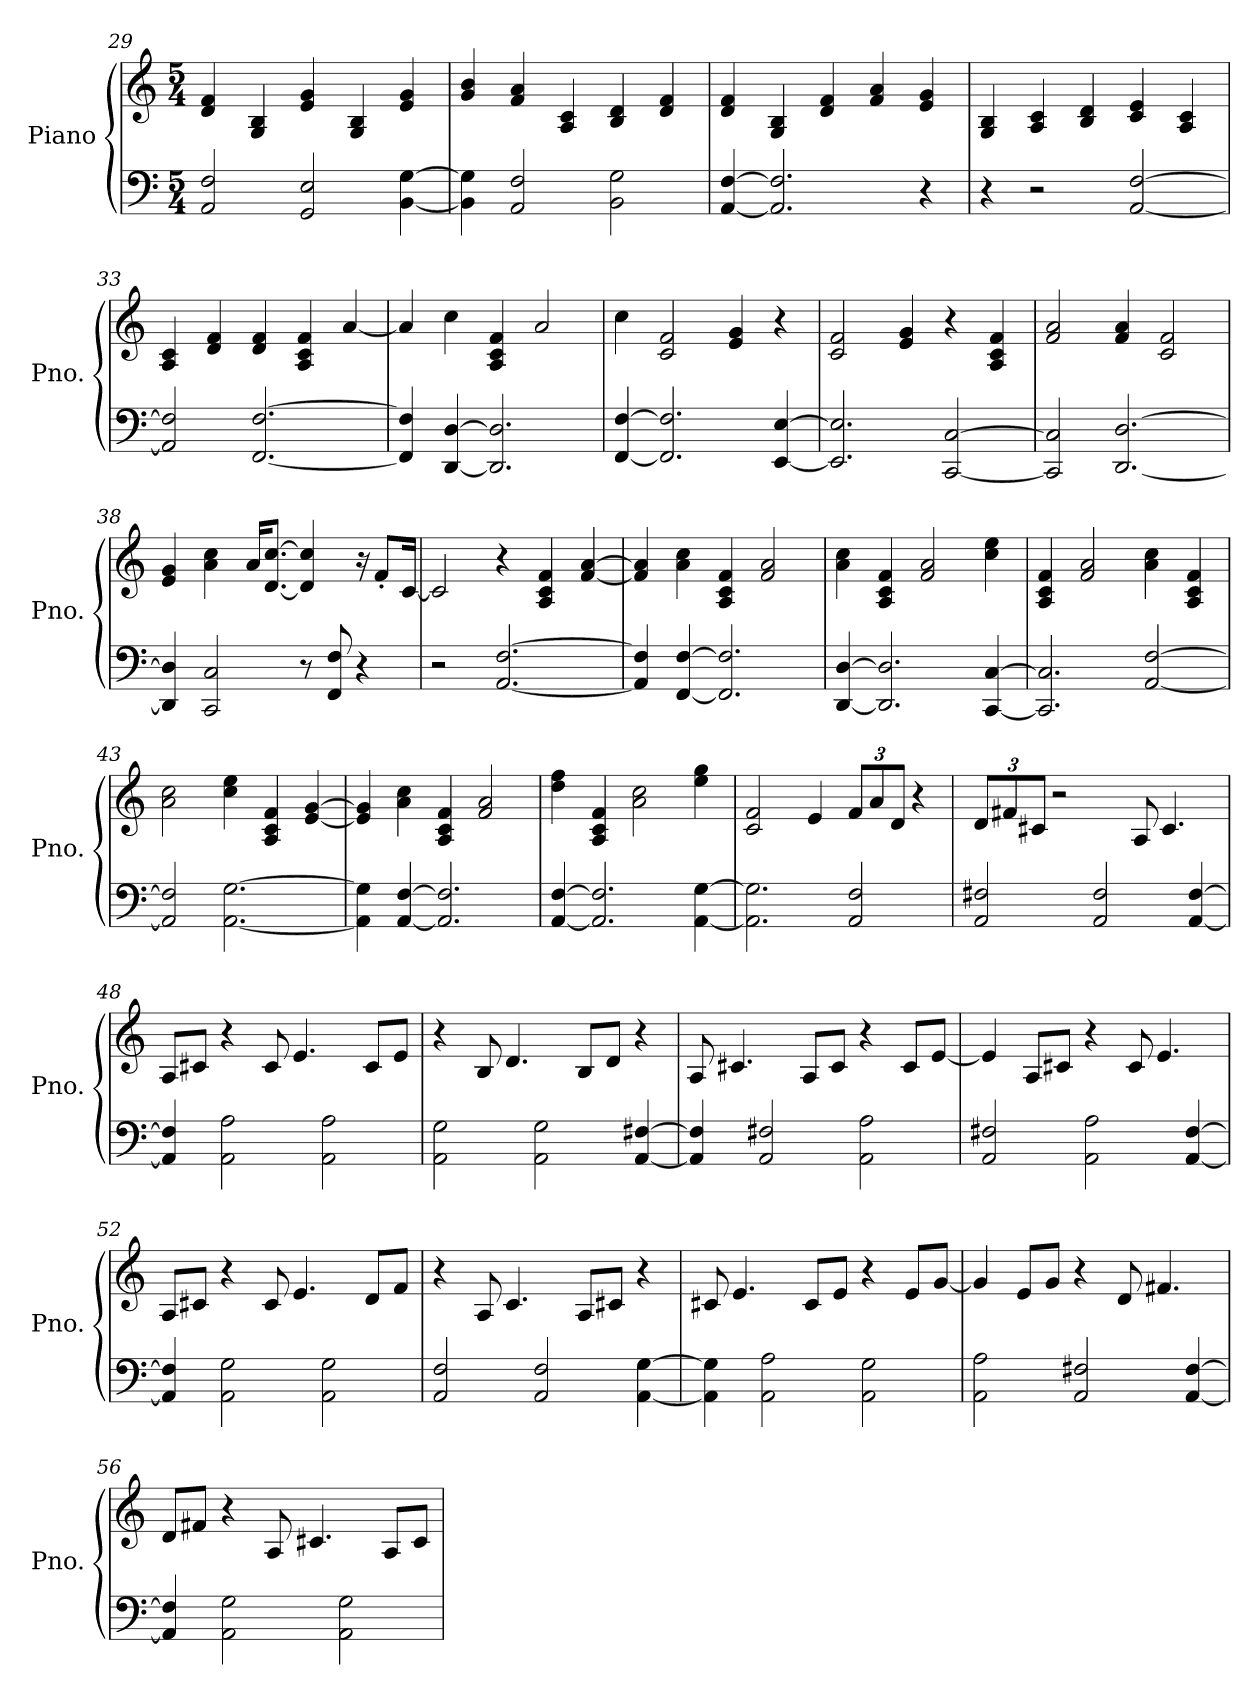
**kern	**kern
*part2	*part1
*staff2	*staff1
*I"Piano	*I"Piano
*I'Pno.	*I'Pno.
*clefF4	*clefG2
*k[]	*k[]
*M5/4	*M5/4
=29	=29
2AA/ 2F/	4d/ 4f/
.	4G/ 4B/
2GG/ 2E/	4e/ 4g/
.	4G/ 4B/
[4BB\ [4G\	4e/ 4g/
=30	=30
4BB\] 4G\]	4g/ 4b/
2AA/ 2F/	4f/ 4a/
.	4A/ 4c/
2BB\ 2G\	4B/ 4d/
.	4d/ 4f/
!!LO:PB:g=z
=31	=31
[4AA/ [4F/	4d/ 4f/
2.AA/] 2.F/]	4G/ 4B/
.	4d/ 4f/
.	4f/ 4a/
4r	4e/ 4g/
=32	=32
4r	4G/ 4B/
2r	4A/ 4c/
.	4B/ 4d/
[2AA/ [2F/	4c/ 4e/
.	4A/ 4c/
=33	=33
2AA/] 2F/]	4A/ 4c/
.	4d/ 4f/
[2.FF/ [2.F/	4d/ 4f/
.	4A/ 4c/ 4f/
.	[4a/
=34	=34
4FF/] 4F/]	4a/]
[4DD/ [4D/	4cc\
2.DD/] 2.D/]	4A/ 4c/ 4f/
.	2a/
=35	=35
[4FF/ [4F/	4cc\
2.FF/] 2.F/]	2c/ 2f/
.	4e/ 4g/
[4EE/ [4E/	4r
=36	=36
2.EE/] 2.E/]	2c/ 2f/
.	4e/ 4g/
[2CC/ [2C/	4r
.	4A/ 4c/ 4f/
=37	=37
2CC/] 2C/]	2f/ 2a/
[2.DD/ [2.D/	4f/ 4a/
.	2c/ 2f/
!!LO:LB:g=z
=38	=38
4DD/] 4D/]	4e/ 4g/
2CC/ 2C/	4a\ 4cc\
.	16a/KL
.	[8.d/ [8.cc/J
8r	4d/] 4cc/]
8FF/ 8F/	.
4r	16r
.	8f'/L
.	[16c/Jk
=39	=39
2r	2c/]
[2.AA/ [2.F/	4r
.	4A/ 4c/ 4f/
.	[4f/ [4a/
=40	=40
4AA/] 4F/]	4f/] 4a/]
[4FF/ [4F/	4a\ 4cc\
2.FF/] 2.F/]	4A/ 4c/ 4f/
.	2f/ 2a/
=41	=41
[4DD/ [4D/	4a\ 4cc\
2.DD/] 2.D/]	4A/ 4c/ 4f/
.	2f/ 2a/
[4CC/ [4C/	4cc\ 4ee\
=42	=42
2.CC/] 2.C/]	4A/ 4c/ 4f/
.	2f/ 2a/
[2AA/ [2F/	4a\ 4cc\
.	4A/ 4c/ 4f/
=43	=43
2AA/] 2F/]	2a\ 2cc\
[2.AA\ [2.G\	4cc\ 4ee\
.	4A/ 4c/ 4f/
.	[4e/ [4g/
=44	=44
4AA\] 4G\]	4e/] 4g/]
[4AA/ [4F/	4a\ 4cc\
2.AA/] 2.F/]	4A/ 4c/ 4f/
.	2f/ 2a/
!!LO:LB:g=z
=45	=45
[4AA/ [4F/	4dd\ 4ff\
2.AA/] 2.F/]	4A/ 4c/ 4f/
.	2a\ 2cc\
[4AA\ [4G\	4ee\ 4gg\
=46	=46
2.AA\] 2.G\]	2c/ 2f/
.	4e/
*	*Xbrackettup
2AA/ 2F/	12f/L
.	12a/
.	12d/J
.	4r
=47	=47
2AA/ 2F#X/	12d/L
.	12f#X/
.	12c#X/J
.	2r
2AA/ 2F#/	.
.	8A/
.	4.c#/
[4AA/ [4F#/	.
=48	=48
4AA/] 4F#/]	8A/L
.	8c#X/J
2AA\ 2A\	4r
.	8c#/
.	4.e/
2AA\ 2A\	.
.	8c#/L
.	8e/J
=49	=49
2AA\ 2G\	4r
.	8B/
.	4.d/
2AA\ 2G\	.
.	8B/L
.	8d/J
[4AA/ [4F#X/	4r
!!LO:LB:g=z
=50	=50
4AA/] 4F#/]	8A/
.	4.c#X/
2AA/ 2F#X/	.
.	8A/L
.	8c#/J
2AA\ 2A\	4r
.	8c#/L
.	[8e/J
=51	=51
2AA/ 2F#X/	4e/]
.	8A/L
.	8c#X/J
2AA\ 2A\	4r
.	8c#/
.	4.e/
[4AA/ [4F#/	.
=52	=52
4AA/] 4F#/]	8A/L
.	8c#X/J
2AA\ 2G\	4r
.	8c#/
.	4.e/
2AA\ 2G\	.
.	8d/L
.	8f/J
=53	=53
2AA/ 2F/	4r
.	8A/
.	4.c/
2AA/ 2F/	.
.	8A/L
.	8c#X/J
[4AA\ [4G\	4r
!!LO:LB:g=z
=54	=54
4AA\] 4G\]	8c#X/
.	4.e/
2AA\ 2A\	.
.	8c#/L
.	8e/J
2AA\ 2G\	4r
.	8e/L
.	[8g/J
=55	=55
2AA\ 2A\	4g/]
.	8e/L
.	8g/J
2AA/ 2F#X/	4r
.	8d/
.	4.f#X/
[4AA/ [4F#/	.
=56	=56
4AA/] 4F#/]	8d/L
.	8f#X/J
2AA\ 2G\	4r
.	8A/
.	4.c#X/
2AA\ 2G\	.
.	8A/L
.	8c#/J
=	=
*-	*-
